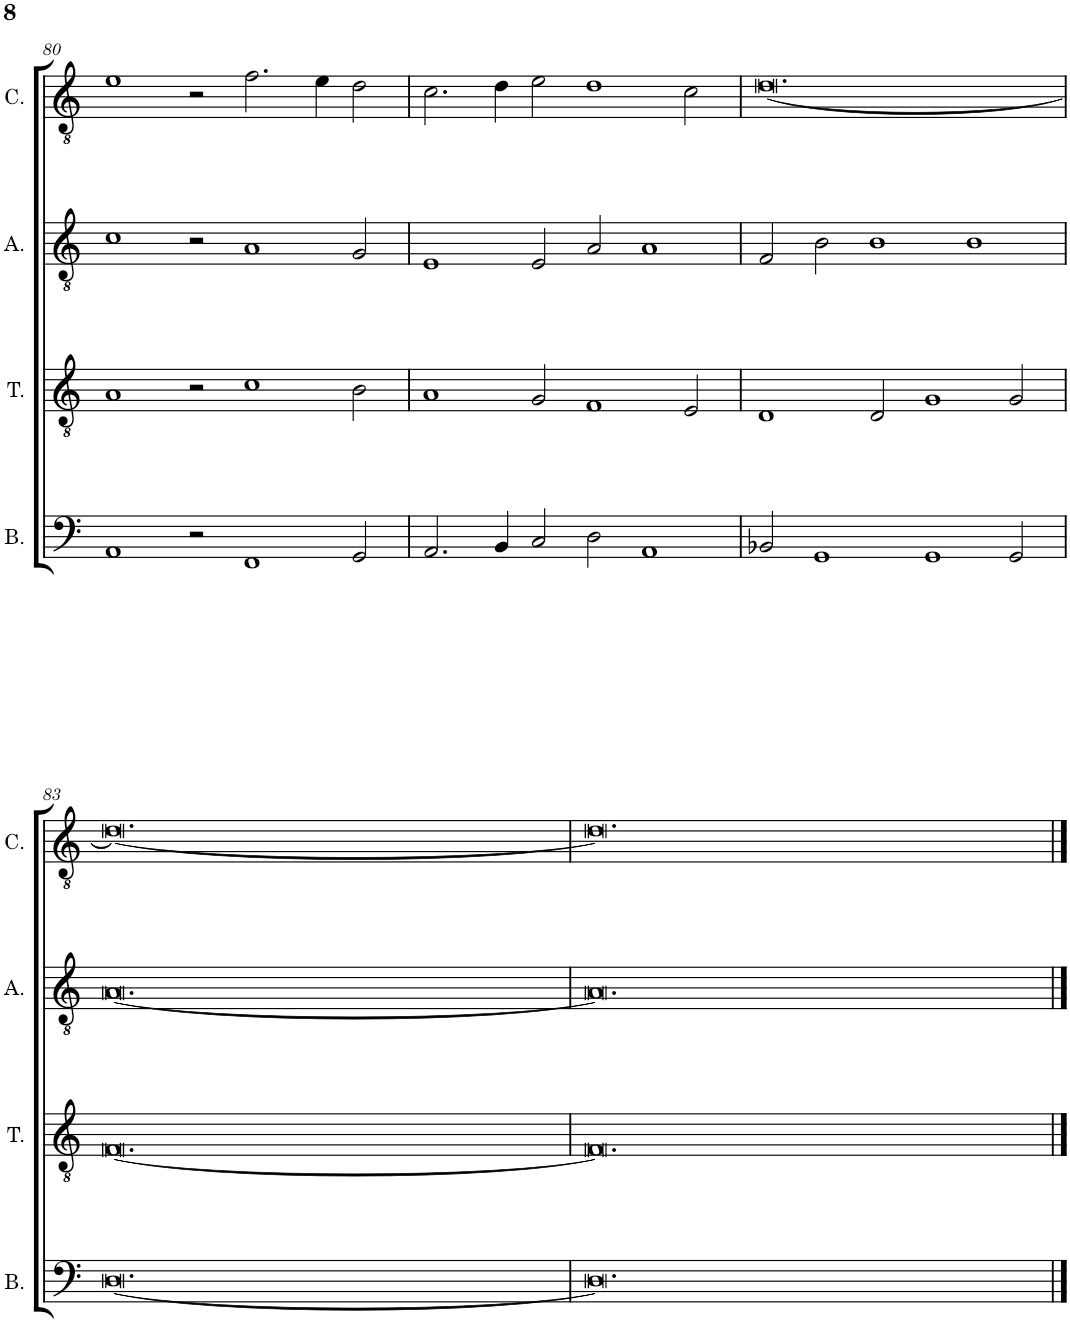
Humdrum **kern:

**kern	**kern	**kern	**kern
*part4	*part3	*part2	*part1
*staff4	*staff3	*staff2	*staff1
*I"Bassus	*I"Tenor	*I"Altus	*I"Cantus
*I'B.	*I'T.	*I'A.	*I'C.
!!LO:PB:g=z
*clefF4	*clefGv2	*clefGv2	*clefGv2
*k[]	*k[]	*k[]	*k[]
*M6/2	*M6/2	*M6/2	*M6/2
=80	=80	=80	=80
1AA	1A	1c	1e
2r	2r	2r	2r
1FF	1c	1A	2.f\
.	.	.	4e\
2GG/	2B\	2G/	2d\
=81	=81	=81	=81
2.AA/	1A	1E	2.c\
4BB/	.	.	4d\
2C/	2G/	2E/	2e\
2D\	1F	2A/	1d
1AA	.	1A	.
.	2E/	.	2c\
=82	=82	=82	=82
2BB-X/	1D	2F/	[0.d
1GG	.	2B\	.
.	2D/	1B	.
1GG	1G	.	.
.	.	1B	.
2GG/	2G/	.	.
!!LO:LB:g=z
=83	=83	=83	=83
[0.D	[0.F	[0.A	0.d_
=84	=84	=84	=84
0.D]	0.F]	0.A]	0.d]
==	==	==	==
*-	*-	*-	*-
